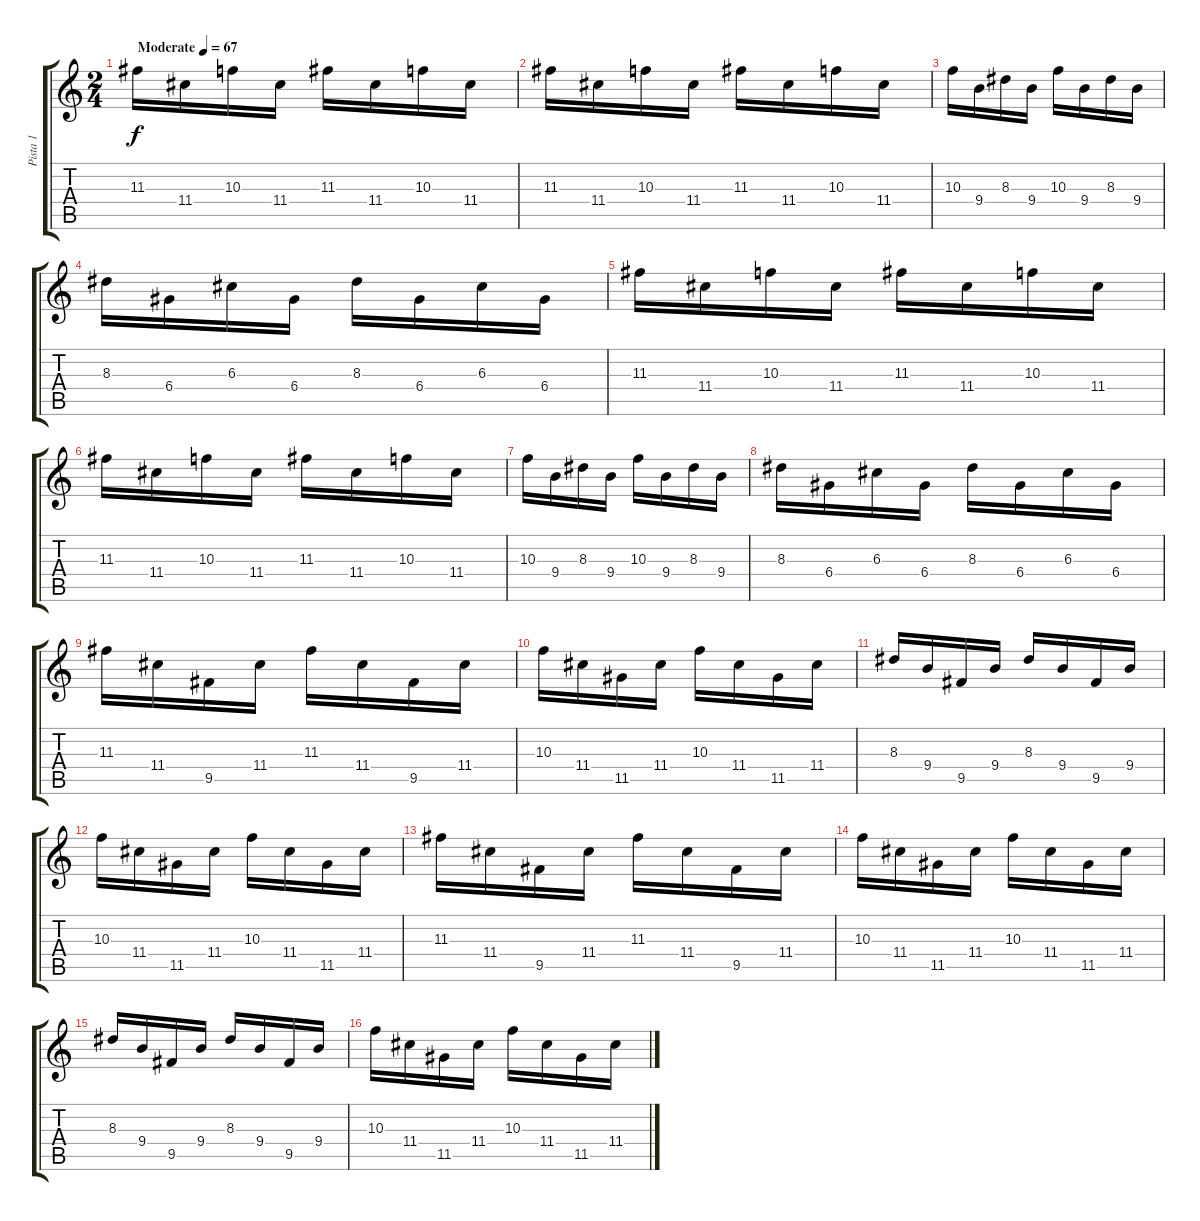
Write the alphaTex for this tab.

\track ("Pista 1" "Pista 1") {instrument electricguitarclean}
\staff {score tabs}
\tuning (E4 B3 G3 D3 A2 E2) {hide}
\ts (2 4)
\tempo (67 "Moderate")
\clef g2
\ks c
11.3.16{dy f instrument electricguitarclean} 11.4.16 10.3.16 11.4.16 11.3.16 11.4.16 10.3.16 11.4.16 |
11.3.16 11.4.16 10.3.16 11.4.16 11.3.16 11.4.16 10.3.16 11.4.16 |
10.3.16 9.4.16 8.3.16 9.4.16 10.3.16 9.4.16 8.3.16 9.4.16 |
8.3.16 6.4.16 6.3.16 6.4.16 8.3.16 6.4.16 6.3.16 6.4.16 |
11.3.16 11.4.16 10.3.16 11.4.16 11.3.16 11.4.16 10.3.16 11.4.16 |
11.3.16 11.4.16 10.3.16 11.4.16 11.3.16 11.4.16 10.3.16 11.4.16 |
10.3.16 9.4.16 8.3.16 9.4.16 10.3.16 9.4.16 8.3.16 9.4.16 |
8.3.16 6.4.16 6.3.16 6.4.16 8.3.16 6.4.16 6.3.16 6.4.16 |
11.3.16 11.4.16 9.5.16 11.4.16 11.3.16 11.4.16 9.5.16 11.4.16 |
10.3.16 11.4.16 11.5.16 11.4.16 10.3.16 11.4.16 11.5.16 11.4.16 |
8.3.16 9.4.16 9.5.16 9.4.16 8.3.16 9.4.16 9.5.16 9.4.16 |
10.3.16 11.4.16 11.5.16 11.4.16 10.3.16 11.4.16 11.5.16 11.4.16 |
11.3.16 11.4.16 9.5.16 11.4.16 11.3.16 11.4.16 9.5.16 11.4.16 |
10.3.16 11.4.16 11.5.16 11.4.16 10.3.16 11.4.16 11.5.16 11.4.16 |
8.3.16 9.4.16 9.5.16 9.4.16 8.3.16 9.4.16 9.5.16 9.4.16 |
10.3.16 11.4.16 11.5.16 11.4.16 10.3.16 11.4.16 11.5.16 11.4.16
